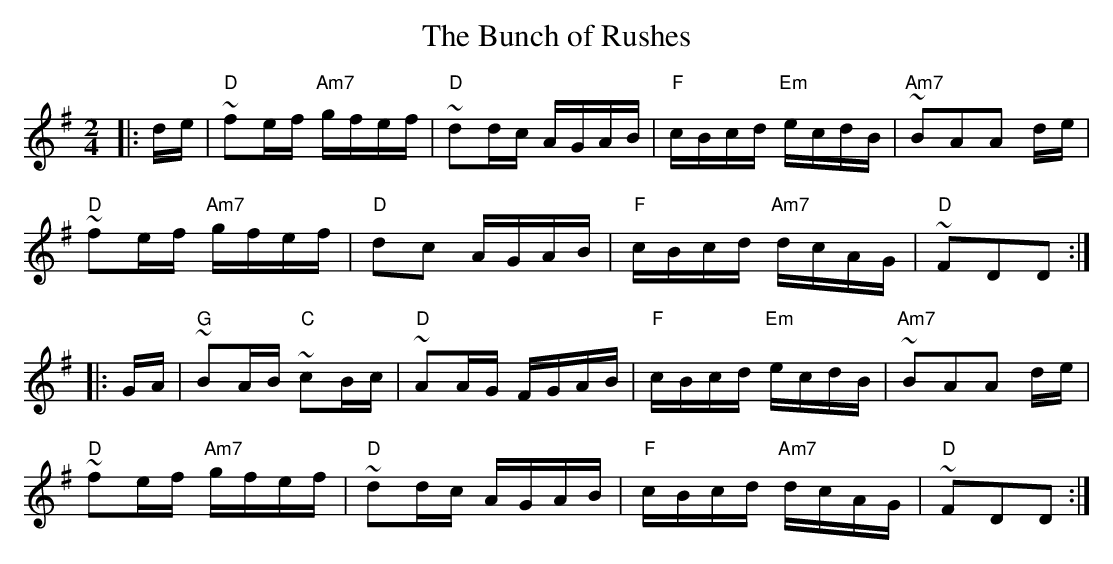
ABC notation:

X:1
T: The Bunch of Rushes
M: 2/4
L: 1/16
K: D Mix
|:de|\
"D"~f2ef "Am7"gfef|"D"~d2dc AGAB|"F"cBcd "Em"ecdB|"Am7"~B2A2A2 de|
"D"~f2ef "Am7"gfef|"D"d2c2 AGAB|"F"cBcd "Am7"dcAG|"D"~F2D2D2:|
|:GA|\
"G"~B2AB "C"~c2Bc|"D"~A2AG FGAB|"F"cBcd "Em"ecdB|"Am7"~B2A2A2 de|
"D"~f2ef "Am7"gfef|"D"~d2dc AGAB|"F"cBcd "Am7"dcAG|"D"~F2D2D2:|
